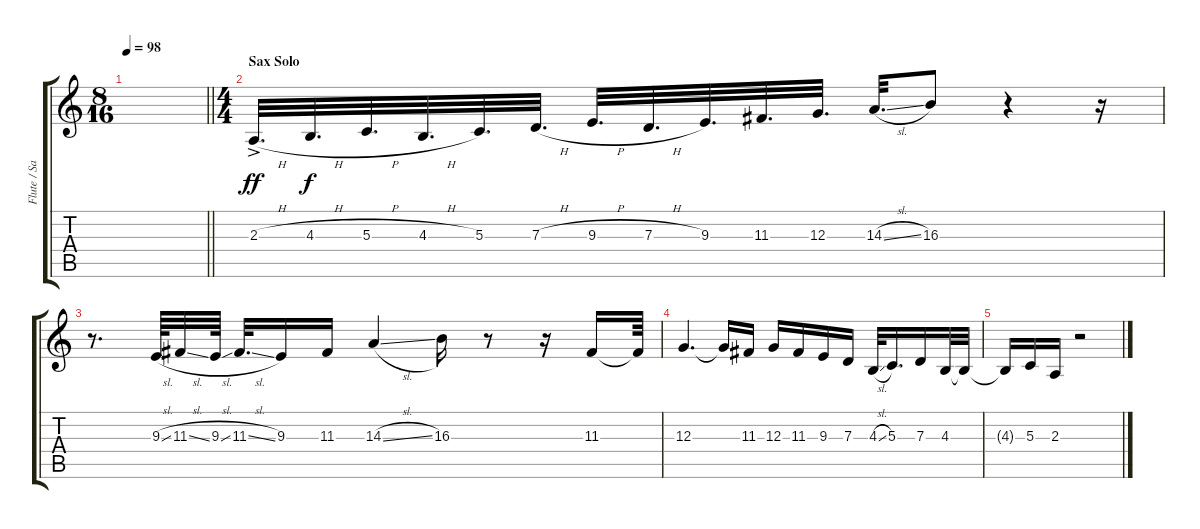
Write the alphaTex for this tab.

\track ("Flute / Sax" "Flute / Sa") {instrument flute}
\staff {score tabs}
\tuning (E4 B3 G3 D3 A2 E2) {hide}
\ts (8 16)
\tempo 98
\clef g2
\barLineRight lightlight
\ks c
|
\ts (4 4)
\section ("" "Sax Solo")
2.3{h ac}.32{d dy ff} 4.3{h}.32{d dy f} 5.3{h}.32{d} 4.3{h}.32{d} 5.3.32{d} 7.3{h}.32{d} 9.3{h}.32{d} 7.3{h}.32{d} 9.3.32{d} 11.3.32{d} 12.3.32{d} 14.3{sl}.32{d} 16.3.8 r.4 r.16 |
r.8{d} 9.3{sl}.64 11.3{sl}.32 9.3{sl}.64 11.3{sl}.32{d} 9.3.16 11.3.16 14.3{sl}.4 16.3.16 r.8 r.16 11.3.16 11.3{t}.64 |
12.3.4{d} 12.3{t}.16 11.3.16 12.3.16 11.3.16 9.3.16 7.3.16 4.3{sl}.32 5.3.16{d} 7.3.16 4.3.32 4.3{t}.32 |
4.3{t}.16 5.3.16 2.3.16 r.2
